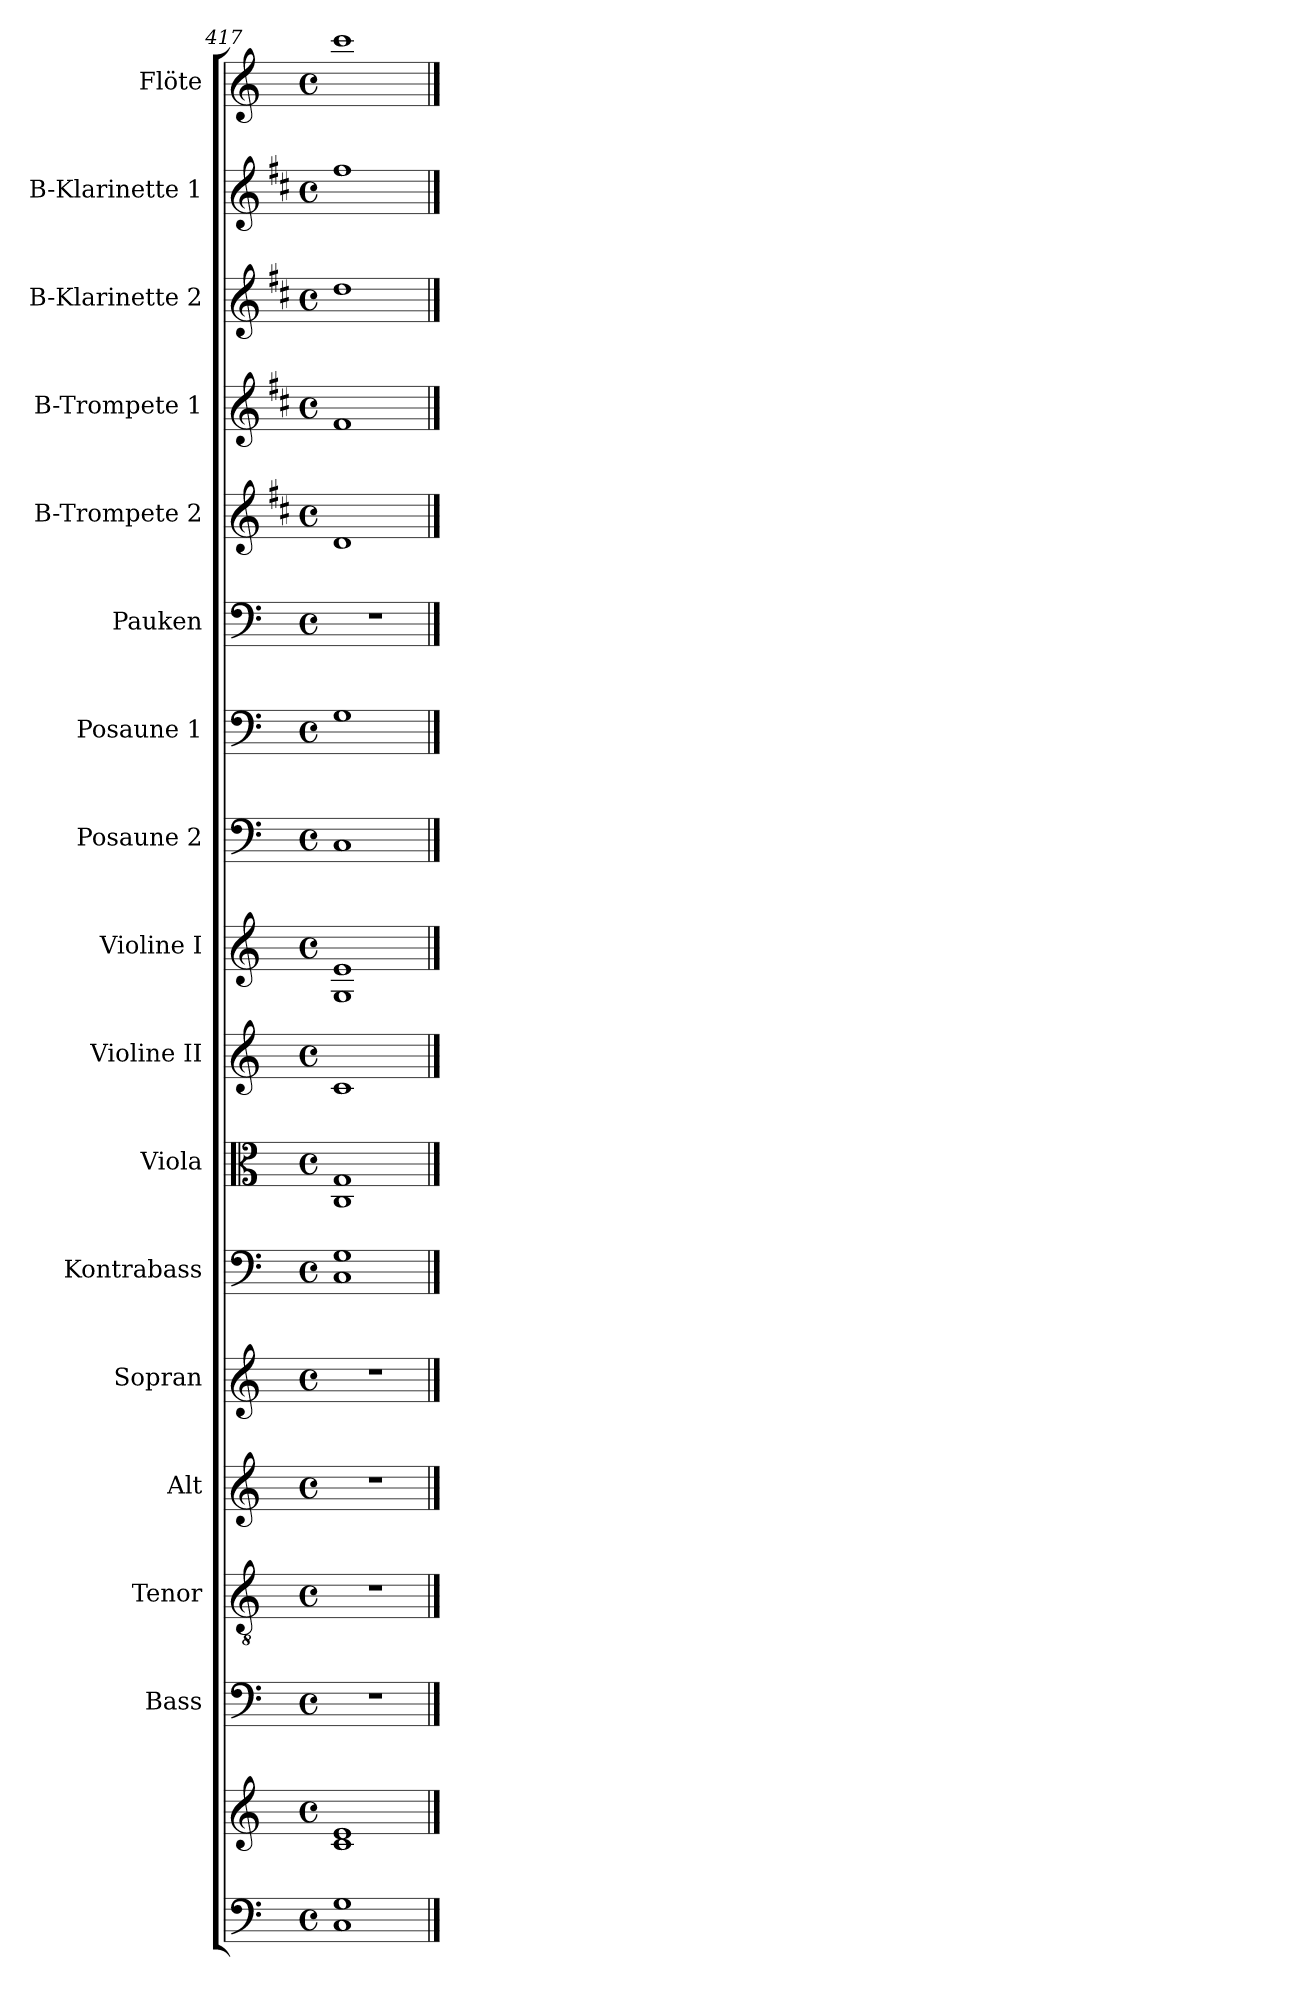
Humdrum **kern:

**kern	**kern	**kern	**kern	**kern	**kern	**kern	**kern	**kern	**kern	**kern	**kern	**kern	**kern	**kern	**kern	**kern	**kern
*part17	*part17	*part16	*part15	*part14	*part13	*part12	*part11	*part10	*part9	*part8	*part7	*part6	*part5	*part4	*part3	*part2	*part1
*staff18	*staff17	*staff16	*staff15	*staff14	*staff13	*staff12	*staff11	*staff10	*staff9	*staff8	*staff7	*staff6	*staff5	*staff4	*staff3	*staff2	*staff1
*	*	*I"Bass	*I"Tenor	*I"Alt	*I"Sopran	*I"Kontrabass	*I"Viola	*I"Violine II	*I"Violine I	*I"Posaune 2	*I"Posaune 1	*I"Pauken	*I"B-Trompete 2	*I"B-Trompete 1	*I"B-Klarinette 2	*I"B-Klarinette 1	*I"Flöte
*	*	*I'B.	*I'T.	*I'A.	*I'S.	*I'Kb.	*I'Vla.	*I'Vl. II	*I'Vl. I	*I'Pos. 2	*I'Pos. 1	*I'Pk.	*I'B Trp. 2	*I'B Trp. 1	*I'B Kl. 2	*I'B Kl. 1	*I'Fl.
*clefF4	*clefG2	*clefF4	*clefGv2	*clefG2	*clefG2	*clefF4	*clefC3	*clefG2	*clefG2	*clefF4	*clefF4	*clefF4	*clefG2	*clefG2	*clefG2	*clefG2	*clefG2
*	*	*	*	*	*	*ITrd7c12	*	*	*	*	*	*	*ITrd1c2	*ITrd1c2	*ITrd1c2	*ITrd1c2	*
*k[]	*k[]	*k[]	*k[]	*k[]	*k[]	*k[]	*k[]	*k[]	*k[]	*k[]	*k[]	*k[]	*k[]	*k[]	*k[]	*k[]	*k[]
*C:	*C:	*C:	*C:	*C:	*C:	*C:	*C:	*C:	*C:	*C:	*C:	*C:	*C:	*C:	*C:	*C:	*C:
*M4/4	*M4/4	*M4/4	*M4/4	*M4/4	*M4/4	*M4/4	*M4/4	*M4/4	*M4/4	*M4/4	*M4/4	*M4/4	*M4/4	*M4/4	*M4/4	*M4/4	*M4/4
*met(c)	*met(c)	*met(c)	*met(c)	*met(c)	*met(c)	*met(c)	*met(c)	*met(c)	*met(c)	*met(c)	*met(c)	*met(c)	*met(c)	*met(c)	*met(c)	*met(c)	*met(c)
=417	=417	=417	=417	=417	=417	=417	=417	=417	=417	=417	=417	=417	=417	=417	=417	=417	=417
*^	*^	*	*	*	*	*^	*	*	*	*	*	*	*	*	*	*	*
1G	1C	1e	1c	1r	1r	1r	1r	1GG	1CC	1C 1G	1c	1G 1e	1C	1G	1r	1c	1e	1cc	1ee	1ccc
*v	*v	*	*	*	*	*	*	*v	*v	*	*	*	*	*	*	*	*	*	*	*
*	*v	*v	*	*	*	*	*	*	*	*	*	*	*	*	*	*	*	*
==	==	==	==	==	==	==	==	==	==	==	==	==	==	==	==	==	==
*-	*-	*-	*-	*-	*-	*-	*-	*-	*-	*-	*-	*-	*-	*-	*-	*-	*-
